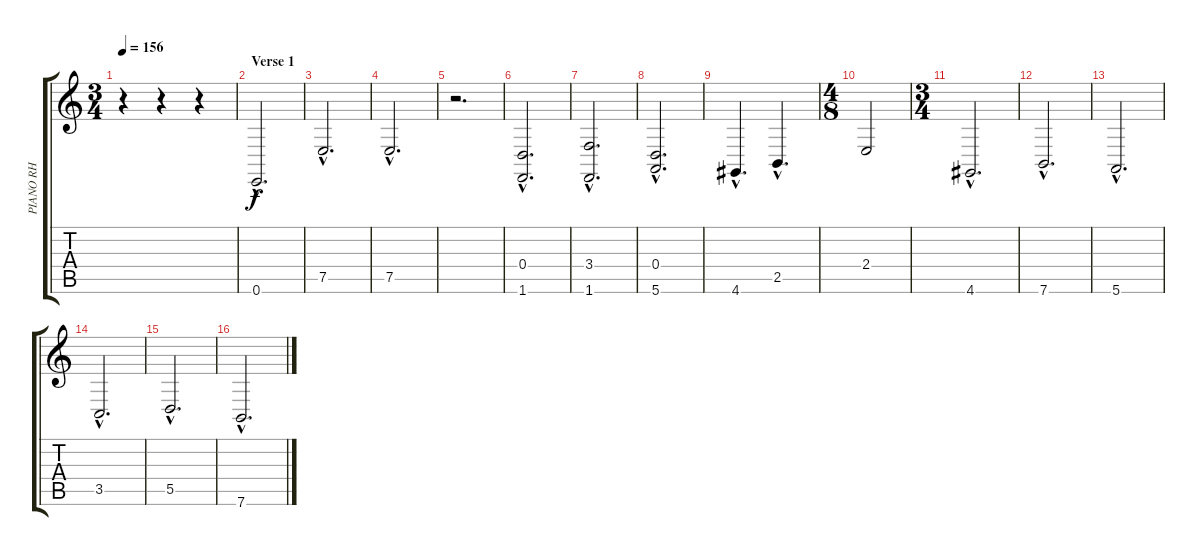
\track ("PIANO RH" "PIANO RH") {instrument acousticgrandpiano}
\staff {score tabs}
\tuning (E4 B3 G3 D3 A2 E2) {hide}
\ts (3 4)
\tempo 156
\clef g2
\ks c
r.4{dy f} r.4 r.4 |
\section ("" "Verse 1")
0.6{hac}.2{d} |
7.5{hac}.2{d} |
7.5{hac}.2{d} |
r.2{d} |
(0.4{hac} 1.6{hac}).2{d} |
(3.4{hac} 1.6{hac}).2{d} |
(0.4{hac} 5.6{hac}).2{d} |
4.6{hac}.4{d} 2.5{hac}.4{d} |
\ts (4 8)
2.4.2 |
\ts (3 4)
4.6{hac}.2{d} |
7.6{hac}.2{d} |
5.6{hac}.2{d} |
3.5{hac}.2{d} |
5.5{hac}.2{d} |
7.6{hac}.2{d}
